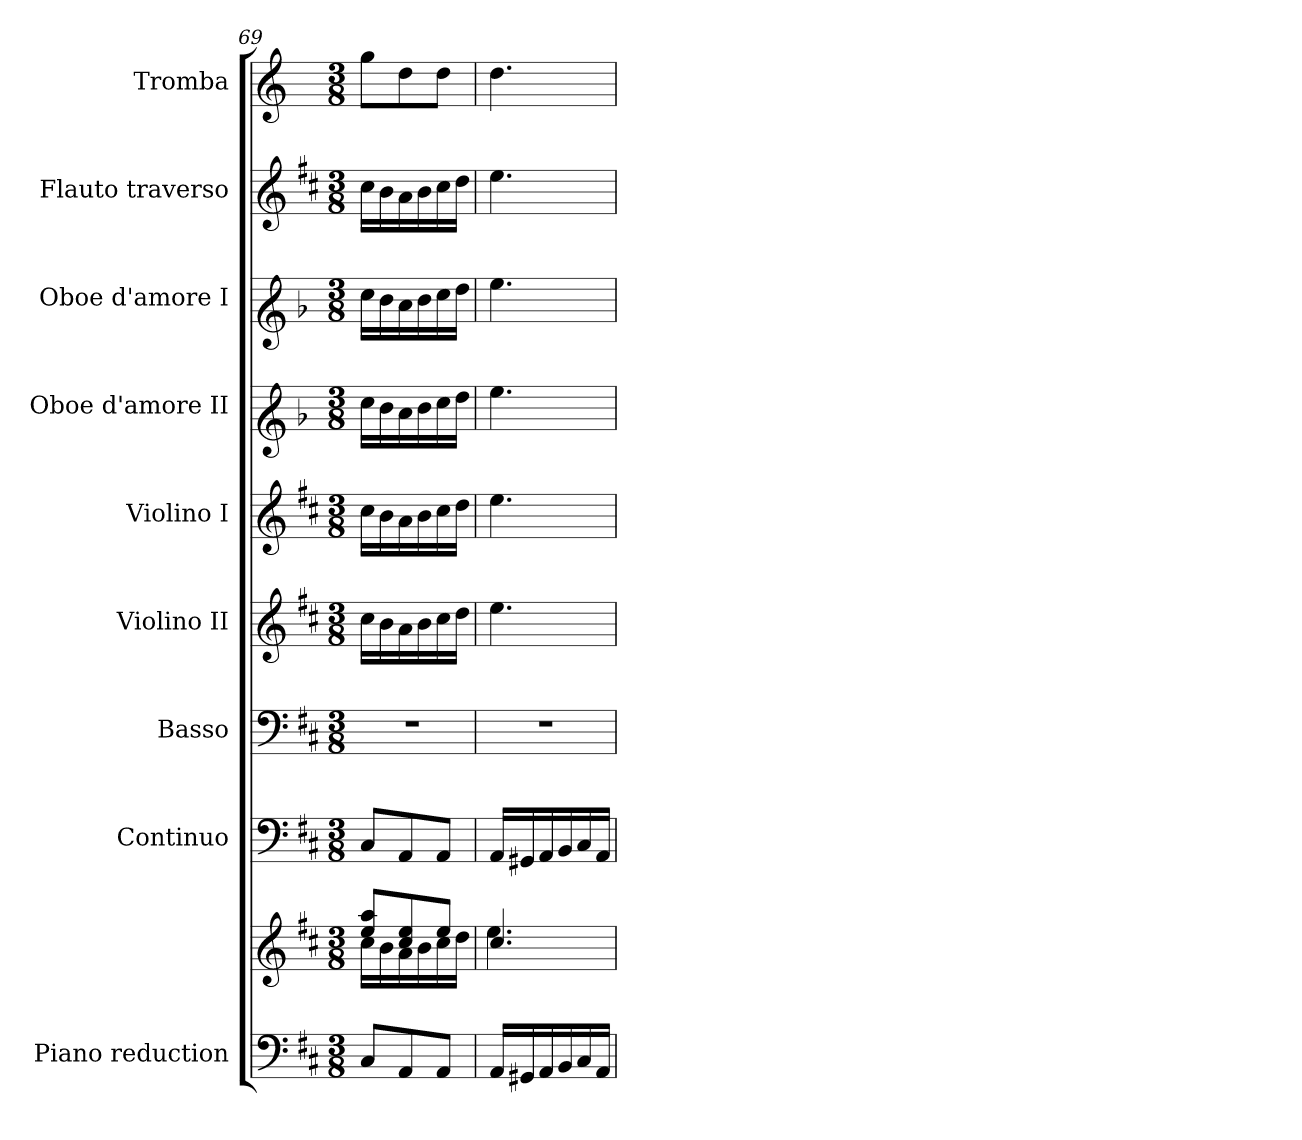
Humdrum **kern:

**kern	**kern	**kern	**kern	**kern	**kern	**kern	**kern	**kern	**kern
*part9	*part9	*part8	*part7	*part6	*part5	*part4	*part3	*part2	*part1
*staff10	*staff9	*staff8	*staff7	*staff6	*staff5	*staff4	*staff3	*staff2	*staff1
*I"Piano reduction	*	*I"Continuo	*I"Basso	*I"Violino II	*I"Violino I	*I"Oboe d'amore II	*I"Oboe d'amore I	*I"Flauto traverso	*I"Tromba
*I'Pno	*	*	*	*I'Vln	*I'Vln	*	*	*I'Fl	*
*clefF4	*clefG2	*clefF4	*clefF4	*clefG2	*clefG2	*clefG1	*clefG1	*clefG2	*clefG2
*	*	*	*	*	*	*ITrd2c3	*ITrd2c3	*	*ITrd-1c-2
*k[f#c#]	*k[f#c#]	*k[f#c#]	*k[f#c#]	*k[f#c#]	*k[f#c#]	*k[f#c#]	*k[f#c#]	*k[f#c#]	*k[f#c#]
*M3/8	*M3/8	*M3/8	*M3/8	*M3/8	*M3/8	*M3/8	*M3/8	*M3/8	*M3/8
=69	=69	=69	=69	=69	=69	=69	=69	=69	=69
*	*^	*	*	*	*	*	*	*	*
8C#/L	8ee/ 8aa/L	16cc#\LL	8C#/L	4.r	16cc#\LL	16cc#\LL	16cc#\LL	16cc#\LL	16cc#\LL	8aa\L
.	.	16b\	.	.	16b\	16b\	16b\	16b\	16b\	.
8AA/	8cc#/ 8ee/	16a\	8AA/	.	16a\	16a\	16a\	16a\	16a\	8ee\
.	.	16b\	.	.	16b\	16b\	16b\	16b\	16b\	.
8AA/J	8ee/J	16cc#\	8AA/J	.	16cc#\	16cc#\	16cc#\	16cc#\	16cc#\	8ee\J
.	.	16dd\JJ	.	.	16dd\JJ	16dd\JJ	16dd\JJ	16dd\JJ	16dd\JJ	.
!!LO:PB:g=z
=70	=70	=70	=70	=70	=70	=70	=70	=70	=70	=70
16AA/LL	4.cc#/	4.ee\	16AA/LL	4.r	4.ee\	4.ee\	4.ee\	4.ee\	4.ee\	4.ee\
16GG#X/	.	.	16GG#X/	.	.	.	.	.	.	.
16AA/	.	.	16AA/	.	.	.	.	.	.	.
16BB/	.	.	16BB/	.	.	.	.	.	.	.
16C#/	.	.	16C#/	.	.	.	.	.	.	.
16AA/JJ	.	.	16AA/JJ	.	.	.	.	.	.	.
*	*v	*v	*	*	*	*	*	*	*	*
=	=	=	=	=	=	=	=	=	=
*-	*-	*-	*-	*-	*-	*-	*-	*-	*-
